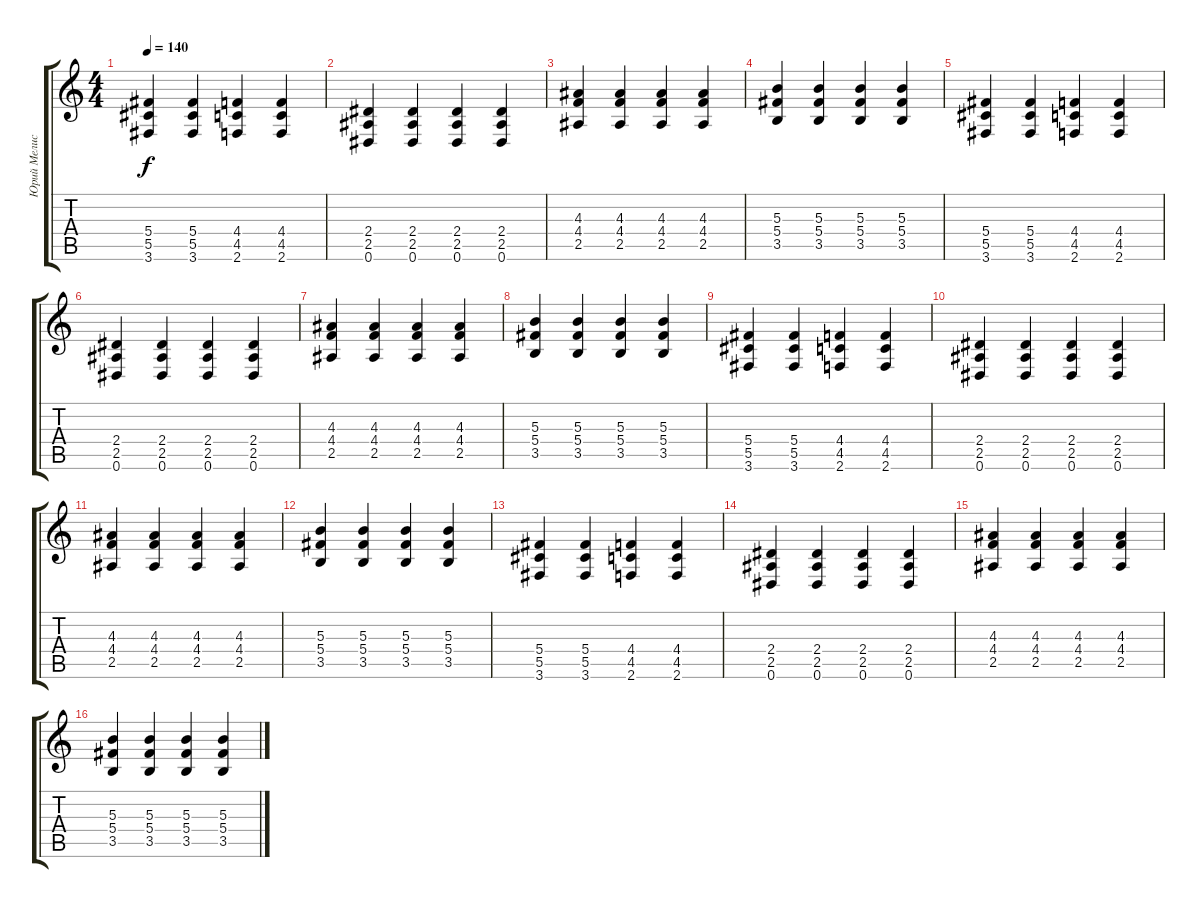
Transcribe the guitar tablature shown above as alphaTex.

\track ("Юрий Мелисов" "Юрий Мелис") {instrument distortionguitar}
\staff {score tabs}
\tuning (Eb4 Bb3 Gb3 Db3 Ab2 Eb2) {hide}
\ts (4 4)
\tempo 140
\clef g2
\ks c
(5.4 5.5 3.6).4{dy f} (5.4 5.5 3.6).4 (4.4 4.5 2.6).4 (4.4 4.5 2.6).4 |
(2.4 2.5 0.6).4 (2.4 2.5 0.6).4 (2.4 2.5 0.6).4 (2.4 2.5 0.6).4 |
(4.3 4.4 2.5).4 (4.3 4.4 2.5).4 (4.3 4.4 2.5).4 (4.3 4.4 2.5).4 |
(5.3 5.4 3.5).4 (5.3 5.4 3.5).4 (5.3 5.4 3.5).4 (5.3 5.4 3.5).4 |
(5.4 5.5 3.6).4 (5.4 5.5 3.6).4 (4.4 4.5 2.6).4 (4.4 4.5 2.6).4 |
(2.4 2.5 0.6).4{volume 12} (2.4 2.5 0.6).4 (2.4 2.5 0.6).4 (2.4 2.5 0.6).4 |
(4.3 4.4 2.5).4 (4.3 4.4 2.5).4 (4.3 4.4 2.5).4 (4.3 4.4 2.5).4 |
(5.3 5.4 3.5).4 (5.3 5.4 3.5).4 (5.3 5.4 3.5).4 (5.3 5.4 3.5).4 |
(5.4 5.5 3.6).4 (5.4 5.5 3.6).4 (4.4 4.5 2.6).4 (4.4 4.5 2.6).4 |
(2.4 2.5 0.6).4{volume 9} (2.4 2.5 0.6).4 (2.4 2.5 0.6).4 (2.4 2.5 0.6).4 |
(4.3 4.4 2.5).4 (4.3 4.4 2.5).4 (4.3 4.4 2.5).4 (4.3 4.4 2.5).4 |
(5.3 5.4 3.5).4 (5.3 5.4 3.5).4 (5.3 5.4 3.5).4 (5.3 5.4 3.5).4 |
(5.4 5.5 3.6).4 (5.4 5.5 3.6).4 (4.4 4.5 2.6).4 (4.4 4.5 2.6).4 |
(2.4 2.5 0.6).4{volume 5} (2.4 2.5 0.6).4 (2.4 2.5 0.6).4 (2.4 2.5 0.6).4 |
(4.3 4.4 2.5).4 (4.3 4.4 2.5).4 (4.3 4.4 2.5).4 (4.3 4.4 2.5).4 |
(5.3 5.4 3.5).4 (5.3 5.4 3.5).4 (5.3 5.4 3.5).4 (5.3 5.4 3.5).4
